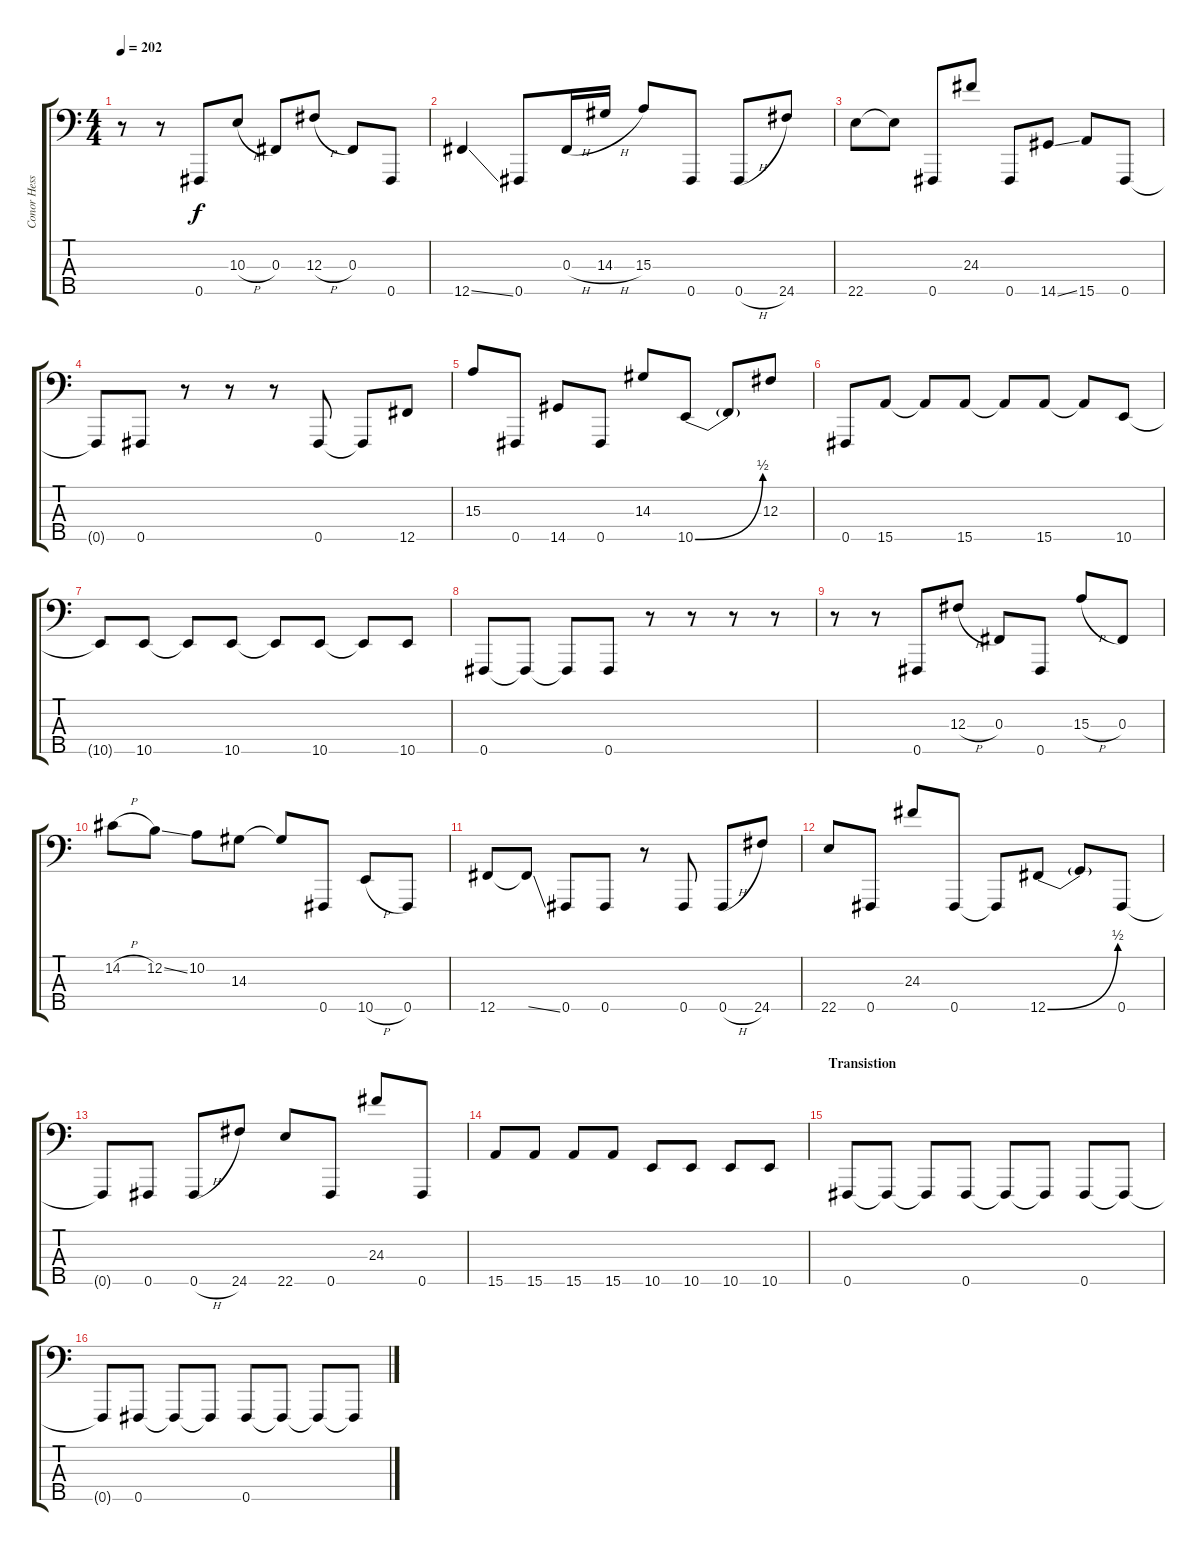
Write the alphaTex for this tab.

\track ("Conor Hesse" "Conor Hess") {instrument slapbass1}
\staff {score tabs}
\tuning (E2 B1 Gb1 Db1 Gb0) {hide}
\ts (4 4)
\tempo 202
\clef f4
\ks c
r.8{dy f} r.8 0.5.8 10.3{h}.8 0.3.8 12.3{h}.8 0.3.8 0.5.8 |
12.5{ss}.4 0.5.8 0.3{h}.16 14.3{h}.16 15.3.8 0.5.8 0.5{h}.8 24.5.8 |
22.5.8 22.5{t}.8 0.5.8 24.3.8 0.5.8 14.5{ss}.8 15.5.8 0.5.8 |
0.5{t}.8 0.5.8 r.8 r.8 r.8 0.5.8 0.5{t}.8 12.5.8 |
15.3.8 0.5.8 14.5.8 0.5.8 14.3.8 10.5{be (bend 0 0 60 2)}.8 10.5{t}.8 12.3.8 |
0.5.8 15.5.8 15.5{t}.8 15.5.8 15.5{t}.8 15.5.8 15.5{t}.8 10.5.8 |
10.5{t}.8 10.5.8 10.5{t}.8 10.5.8 10.5{t}.8 10.5.8 10.5{t}.8 10.5.8 |
0.5.8 0.5{t}.8 0.5{t}.8 0.5.8 r.8 r.8 r.8 r.8 |
r.8 r.8 0.5.8 12.3{h}.8 0.3.8 0.5.8 15.3{h}.8 0.3.8 |
14.2{h}.8 12.2{ss}.8 10.2.8 14.3.8 14.3{t}.8 0.5.8 10.5{h}.8 0.5.8 |
12.5.8 12.5{ss t}.8 0.5.8 0.5.8 r.8 0.5.8 0.5{h}.8 24.5.8 |
22.5.8 0.5.8 24.3.8 0.5.8 0.5{t}.8 12.5{be (bend 0 0 60 2)}.8 12.5{t}.8 0.5.8 |
0.5{t}.8 0.5.8 0.5{h}.8 24.5.8 22.5.8 0.5.8 24.3.8 0.5.8 |
15.5.8 15.5.8 15.5.8 15.5.8 10.5.8 10.5.8 10.5.8 10.5.8 |
\section ("" "Transistion")
0.5.8 0.5{t}.8 0.5{t}.8 0.5.8 0.5{t}.8 0.5{t}.8 0.5.8 0.5{t}.8 |
0.5{t}.8 0.5.8 0.5{t}.8 0.5{t}.8 0.5.8 0.5{t}.8 0.5{t}.8 0.5{t}.8
